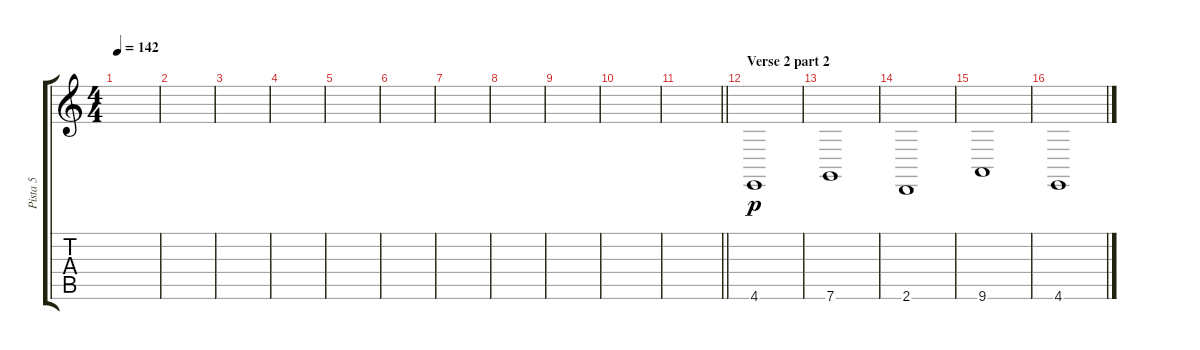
\track ("Pista 5" "Pista 5") {instrument lead2sawtooth}
\staff {score tabs}
\tuning (D4 A3 F3 C3 G2 C2) {hide}
\ts (4 4)
\tempo 142
\clef g2
\ks c
|
|
|
|
|
|
|
|
|
|
\barLineRight lightlight
|
\section ("" "Verse 2 part 2")
4.6.1{dy p balance 8 instrument lead2sawtooth} |
7.6.1 |
2.6.1 |
9.6.1 |
4.6.1
